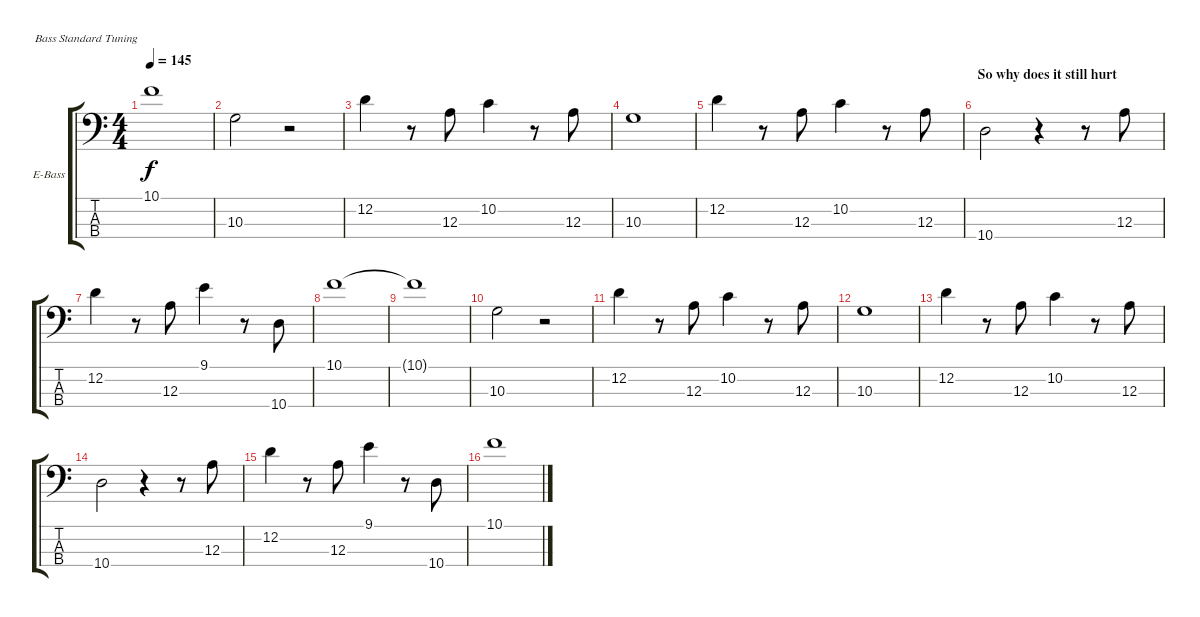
\defaultSystemsLayout 4
\bracketExtendMode groupsimilarinstruments
\firstSystemTrackNameOrientation horizontal
\otherSystemsTrackNameOrientation horizontal
\track ("Electric Bass" "E-Bass") {instrument electricbassfinger}
\staff {score tabs}
\tuning (G2 D2 A1 E1)
\ts (4 4)
\tempo 145
\clef f4
\ks c
10.1{t}.1{dy f} |
10.3.2 r.2 |
12.2.4 r.8 12.3.8 10.2.4 r.8 12.3.8 |
10.3.1 |
12.2.4 r.8 12.3.8 10.2.4 r.8 12.3.8 |
\section ("" "So why does it still hurt")
10.4.2 r.4 r.8 12.3.8 |
12.2.4 r.8 12.3.8 9.1.4 r.8 10.4.8 |
10.1.1 |
10.1{t}.1 |
10.3.2 r.2 |
12.2.4 r.8 12.3.8 10.2.4 r.8 12.3.8 |
10.3.1 |
12.2.4 r.8 12.3.8 10.2.4 r.8 12.3.8 |
10.4.2 r.4 r.8 12.3.8 |
12.2.4 r.8 12.3.8 9.1.4 r.8 10.4.8 |
10.1.1
